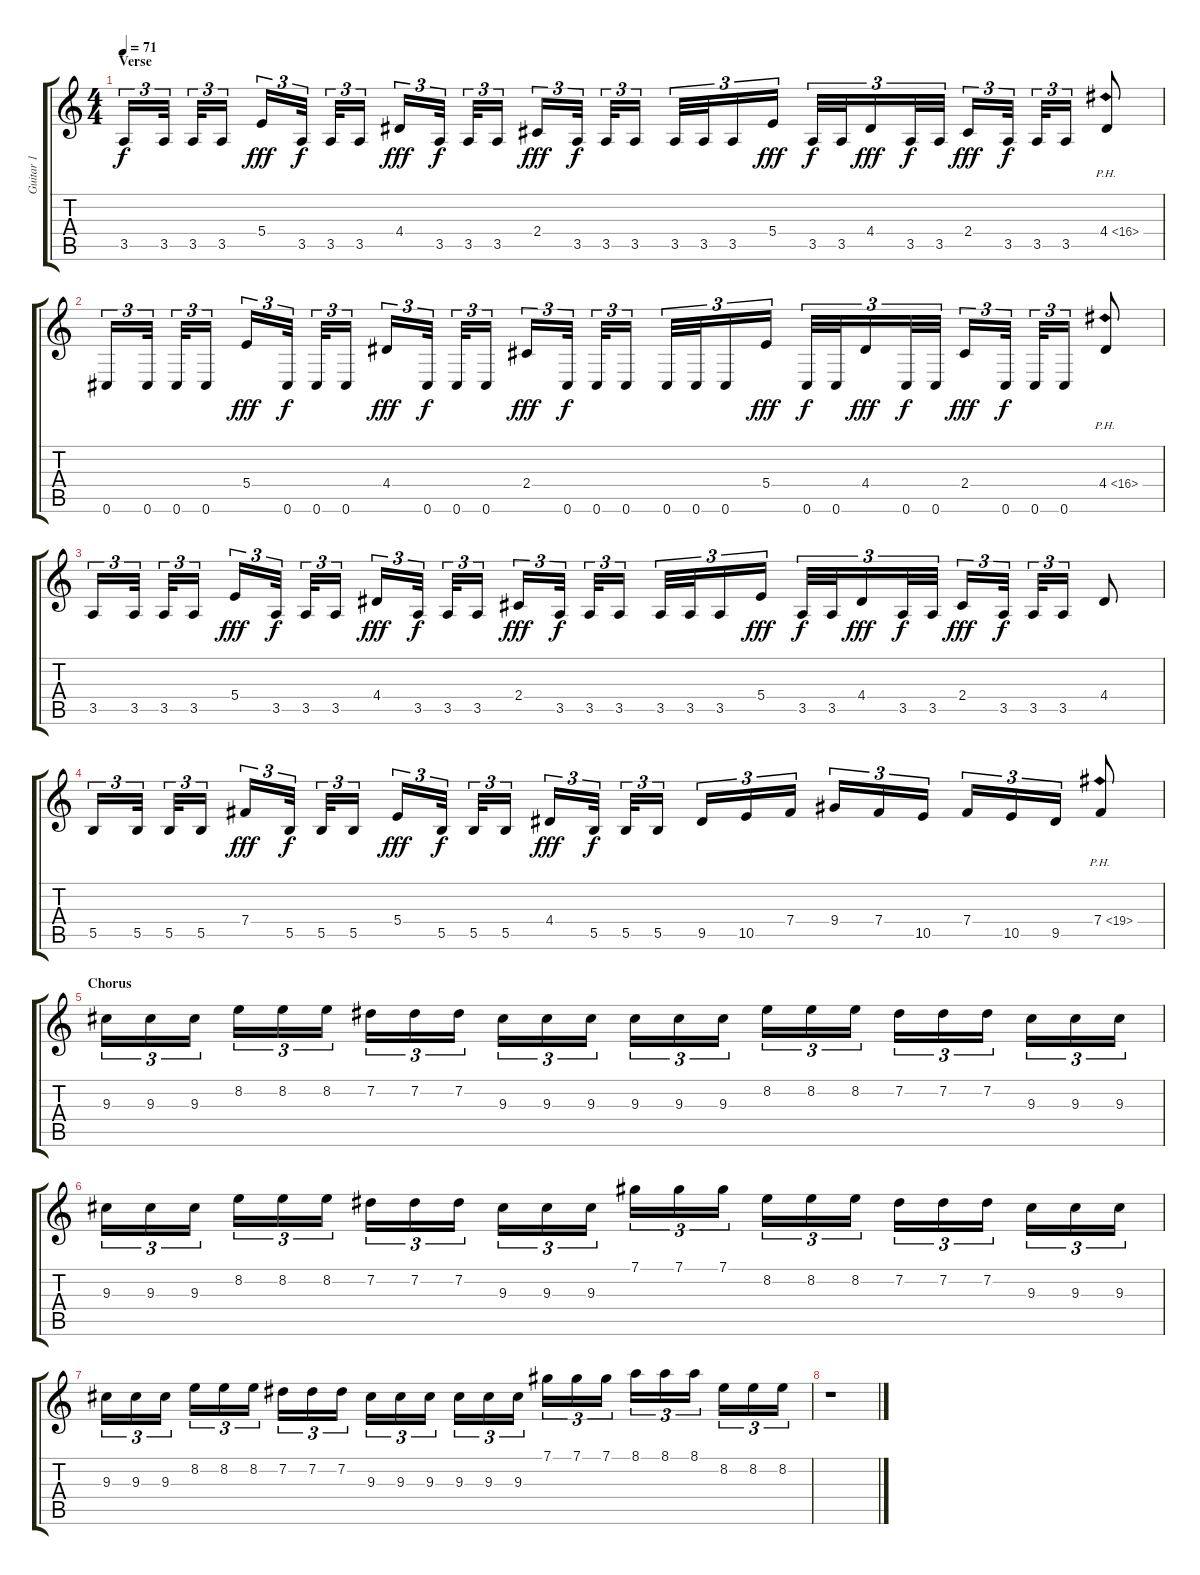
\track ("Guitar 1" "Guitar 1") {instrument distortionguitar}
\staff {score tabs}
\tuning (Db4 Ab3 E3 B2 Gb2 Db2) {hide}
\ts (4 4)
\section ("" "Verse")
\tempo 71
\clef g2
\ks c
3.5.16{tu (3 2) dy f} 3.5.32{tu (3 2)} 3.5.32{tu (3 2)} 3.5.16{tu (3 2)} 5.4.16{tu (3 2) dy fff} 3.5.32{tu (3 2) dy f} 3.5.32{tu (3 2)} 3.5.16{tu (3 2)} 4.4.16{tu (3 2) dy fff} 3.5.32{tu (3 2) dy f} 3.5.32{tu (3 2)} 3.5.16{tu (3 2)} 2.4.16{tu (3 2) dy fff} 3.5.32{tu (3 2) dy f} 3.5.32{tu (3 2)} 3.5.16{tu (3 2)} 3.5.32{tu (3 2)} 3.5.32{tu (3 2)} 3.5.16{tu (3 2)} 5.4.16{tu (3 2) dy fff} 3.5.32{tu (3 2) dy f} 3.5.32{tu (3 2)} 4.4.16{tu (3 2) dy fff} 3.5.32{tu (3 2) dy f} 3.5.32{tu (3 2)} 2.4.16{tu (3 2) dy fff} 3.5.32{tu (3 2) dy f} 3.5.32{tu (3 2)} 3.5.16{tu (3 2)} 4.4{ph 12}.8 |
0.6.16{tu (3 2)} 0.6.32{tu (3 2)} 0.6.32{tu (3 2)} 0.6.16{tu (3 2)} 5.4.16{tu (3 2) dy fff} 0.6.32{tu (3 2) dy f} 0.6.32{tu (3 2)} 0.6.16{tu (3 2)} 4.4.16{tu (3 2) dy fff} 0.6.32{tu (3 2) dy f} 0.6.32{tu (3 2)} 0.6.16{tu (3 2)} 2.4.16{tu (3 2) dy fff} 0.6.32{tu (3 2) dy f} 0.6.32{tu (3 2)} 0.6.16{tu (3 2)} 0.6.32{tu (3 2)} 0.6.32{tu (3 2)} 0.6.16{tu (3 2)} 5.4.16{tu (3 2) dy fff} 0.6.32{tu (3 2) dy f} 0.6.32{tu (3 2)} 4.4.16{tu (3 2) dy fff} 0.6.32{tu (3 2) dy f} 0.6.32{tu (3 2)} 2.4.16{tu (3 2) dy fff} 0.6.32{tu (3 2) dy f} 0.6.32{tu (3 2)} 0.6.16{tu (3 2)} 4.4{ph 12}.8 |
3.5.16{tu (3 2)} 3.5.32{tu (3 2)} 3.5.32{tu (3 2)} 3.5.16{tu (3 2)} 5.4.16{tu (3 2) dy fff} 3.5.32{tu (3 2) dy f} 3.5.32{tu (3 2)} 3.5.16{tu (3 2)} 4.4.16{tu (3 2) dy fff} 3.5.32{tu (3 2) dy f} 3.5.32{tu (3 2)} 3.5.16{tu (3 2)} 2.4.16{tu (3 2) dy fff} 3.5.32{tu (3 2) dy f} 3.5.32{tu (3 2)} 3.5.16{tu (3 2)} 3.5.32{tu (3 2)} 3.5.32{tu (3 2)} 3.5.16{tu (3 2)} 5.4.16{tu (3 2) dy fff} 3.5.32{tu (3 2) dy f} 3.5.32{tu (3 2)} 4.4.16{tu (3 2) dy fff} 3.5.32{tu (3 2) dy f} 3.5.32{tu (3 2)} 2.4.16{tu (3 2) dy fff} 3.5.32{tu (3 2) dy f} 3.5.32{tu (3 2)} 3.5.16{tu (3 2)} 4.4.8 |
5.5.16{tu (3 2)} 5.5.32{tu (3 2)} 5.5.32{tu (3 2)} 5.5.16{tu (3 2)} 7.4.16{tu (3 2) dy fff} 5.5.32{tu (3 2) dy f} 5.5.32{tu (3 2)} 5.5.16{tu (3 2)} 5.4.16{tu (3 2) dy fff} 5.5.32{tu (3 2) dy f} 5.5.32{tu (3 2)} 5.5.16{tu (3 2)} 4.4.16{tu (3 2) dy fff} 5.5.32{tu (3 2) dy f} 5.5.32{tu (3 2)} 5.5.16{tu (3 2)} 9.5.16{tu (3 2)} 10.5.16{tu (3 2)} 7.4.16{tu (3 2)} 9.4.16{tu (3 2)} 7.4.16{tu (3 2)} 10.5.16{tu (3 2)} 7.4.16{tu (3 2)} 10.5.16{tu (3 2)} 9.5.16{tu (3 2)} 7.4{ph 12}.8 |
\section ("" "Chorus")
9.3.16{tu (3 2)} 9.3.16{tu (3 2)} 9.3.16{tu (3 2)} 8.2.16{tu (3 2)} 8.2.16{tu (3 2)} 8.2.16{tu (3 2)} 7.2.16{tu (3 2)} 7.2.16{tu (3 2)} 7.2.16{tu (3 2)} 9.3.16{tu (3 2)} 9.3.16{tu (3 2)} 9.3.16{tu (3 2)} 9.3.16{tu (3 2)} 9.3.16{tu (3 2)} 9.3.16{tu (3 2)} 8.2.16{tu (3 2)} 8.2.16{tu (3 2)} 8.2.16{tu (3 2)} 7.2.16{tu (3 2)} 7.2.16{tu (3 2)} 7.2.16{tu (3 2)} 9.3.16{tu (3 2)} 9.3.16{tu (3 2)} 9.3.16{tu (3 2)} |
9.3.16{tu (3 2)} 9.3.16{tu (3 2)} 9.3.16{tu (3 2)} 8.2.16{tu (3 2)} 8.2.16{tu (3 2)} 8.2.16{tu (3 2)} 7.2.16{tu (3 2)} 7.2.16{tu (3 2)} 7.2.16{tu (3 2)} 9.3.16{tu (3 2)} 9.3.16{tu (3 2)} 9.3.16{tu (3 2)} 7.1.16{tu (3 2)} 7.1.16{tu (3 2)} 7.1.16{tu (3 2)} 8.2.16{tu (3 2)} 8.2.16{tu (3 2)} 8.2.16{tu (3 2)} 7.2.16{tu (3 2)} 7.2.16{tu (3 2)} 7.2.16{tu (3 2)} 9.3.16{tu (3 2)} 9.3.16{tu (3 2)} 9.3.16{tu (3 2)} |
9.3.16{tu (3 2)} 9.3.16{tu (3 2)} 9.3.16{tu (3 2)} 8.2.16{tu (3 2)} 8.2.16{tu (3 2)} 8.2.16{tu (3 2)} 7.2.16{tu (3 2)} 7.2.16{tu (3 2)} 7.2.16{tu (3 2)} 9.3.16{tu (3 2)} 9.3.16{tu (3 2)} 9.3.16{tu (3 2)} 9.3.16{tu (3 2)} 9.3.16{tu (3 2)} 9.3.16{tu (3 2)} 7.1.16{tu (3 2)} 7.1.16{tu (3 2)} 7.1.16{tu (3 2)} 8.1.16{tu (3 2)} 8.1.16{tu (3 2)} 8.1.16{tu (3 2)} 8.2.16{tu (3 2)} 8.2.16{tu (3 2)} 8.2.16{tu (3 2)} |
r.1
